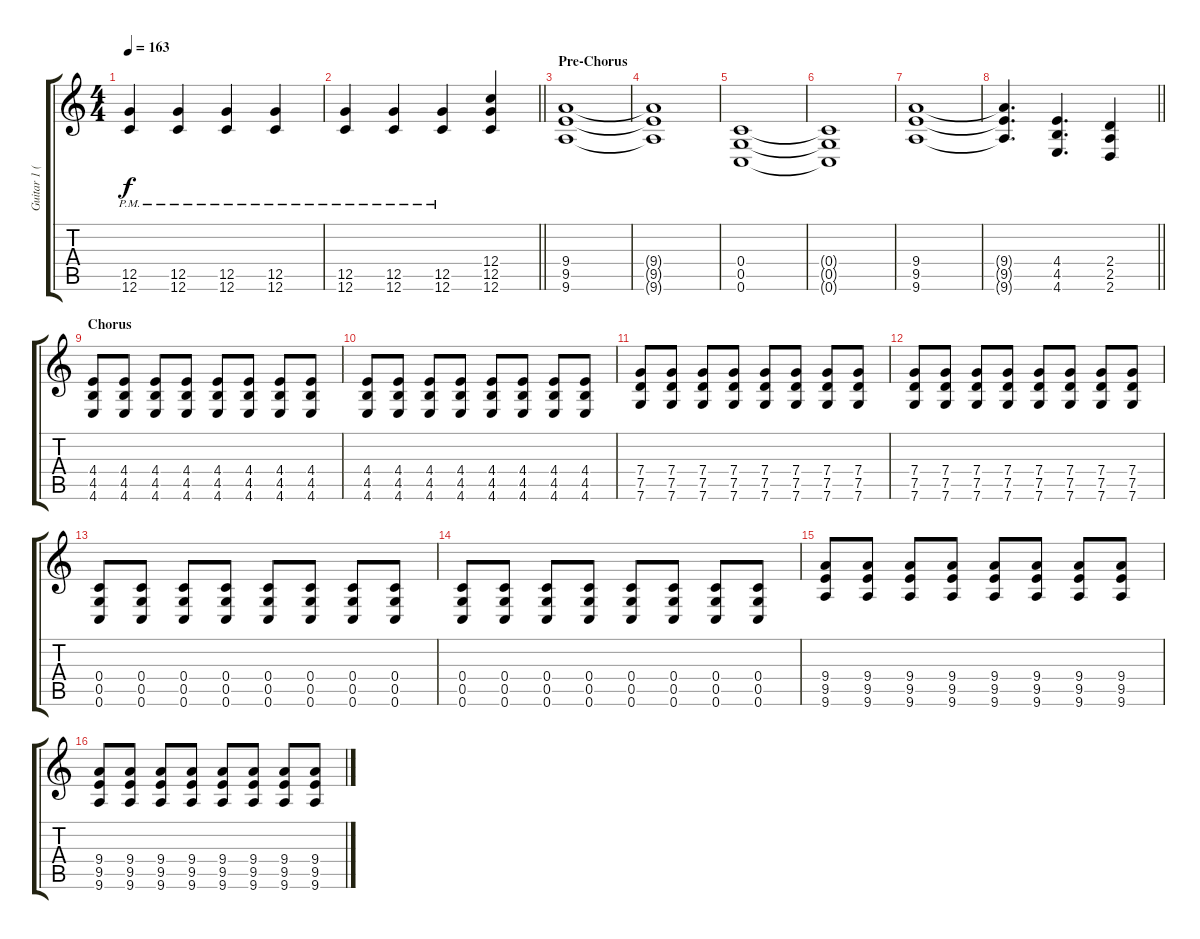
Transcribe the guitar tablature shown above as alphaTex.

\track ("Guitar 1 (Dan Jacobs)" "Guitar 1 (") {instrument distortionguitar}
\staff {score tabs}
\tuning (D4 A3 F3 C3 G2 C2) {hide}
\ts (4 4)
\tempo 163
\clef g2
\ks c
(12.5{pm} 12.6{pm}).4{dy f} (12.5{pm} 12.6{pm}).4 (12.5{pm} 12.6{pm}).4 (12.5{pm} 12.6{pm}).4 |
\barLineRight lightlight
(12.5{pm} 12.6{pm}).4 (12.5{pm} 12.6{pm}).4 (12.5{pm} 12.6{pm}).4 (12.4 12.5 12.6).4 |
\section ("" "Pre-Chorus")
(9.4 9.5 9.6).1 |
(9.4{t} 9.5{t} 9.6{t}).1 |
(0.4 0.5 0.6).1 |
(0.4{t} 0.5{t} 0.6{t}).1 |
(9.4 9.5 9.6).1 |
\barLineRight lightlight
(9.4{t} 9.5{t} 9.6{t}).4{d} (4.4 4.5 4.6).4{d} (2.4 2.5 2.6).4 |
\section ("" "Chorus")
(4.4 4.5 4.6).8 (4.4 4.5 4.6).8 (4.4 4.5 4.6).8 (4.4 4.5 4.6).8 (4.4 4.5 4.6).8 (4.4 4.5 4.6).8 (4.4 4.5 4.6).8 (4.4 4.5 4.6).8 |
(4.4 4.5 4.6).8 (4.4 4.5 4.6).8 (4.4 4.5 4.6).8 (4.4 4.5 4.6).8 (4.4 4.5 4.6).8 (4.4 4.5 4.6).8 (4.4 4.5 4.6).8 (4.4 4.5 4.6).8 |
(7.4 7.5 7.6).8 (7.4 7.5 7.6).8 (7.4 7.5 7.6).8 (7.4 7.5 7.6).8 (7.4 7.5 7.6).8 (7.4 7.5 7.6).8 (7.4 7.5 7.6).8 (7.4 7.5 7.6).8 |
(7.4 7.5 7.6).8 (7.4 7.5 7.6).8 (7.4 7.5 7.6).8 (7.4 7.5 7.6).8 (7.4 7.5 7.6).8 (7.4 7.5 7.6).8 (7.4 7.5 7.6).8 (7.4 7.5 7.6).8 |
(0.4 0.5 0.6).8 (0.4 0.5 0.6).8 (0.4 0.5 0.6).8 (0.4 0.5 0.6).8 (0.4 0.5 0.6).8 (0.4 0.5 0.6).8 (0.4 0.5 0.6).8 (0.4 0.5 0.6).8 |
(0.4 0.5 0.6).8 (0.4 0.5 0.6).8 (0.4 0.5 0.6).8 (0.4 0.5 0.6).8 (0.4 0.5 0.6).8 (0.4 0.5 0.6).8 (0.4 0.5 0.6).8 (0.4 0.5 0.6).8 |
(9.4 9.5 9.6).8 (9.4 9.5 9.6).8 (9.4 9.5 9.6).8 (9.4 9.5 9.6).8 (9.4 9.5 9.6).8 (9.4 9.5 9.6).8 (9.4 9.5 9.6).8 (9.4 9.5 9.6).8 |
(9.4 9.5 9.6).8 (9.4 9.5 9.6).8 (9.4 9.5 9.6).8 (9.4 9.5 9.6).8 (9.4 9.5 9.6).8 (9.4 9.5 9.6).8 (9.4 9.5 9.6).8 (9.4 9.5 9.6).8
